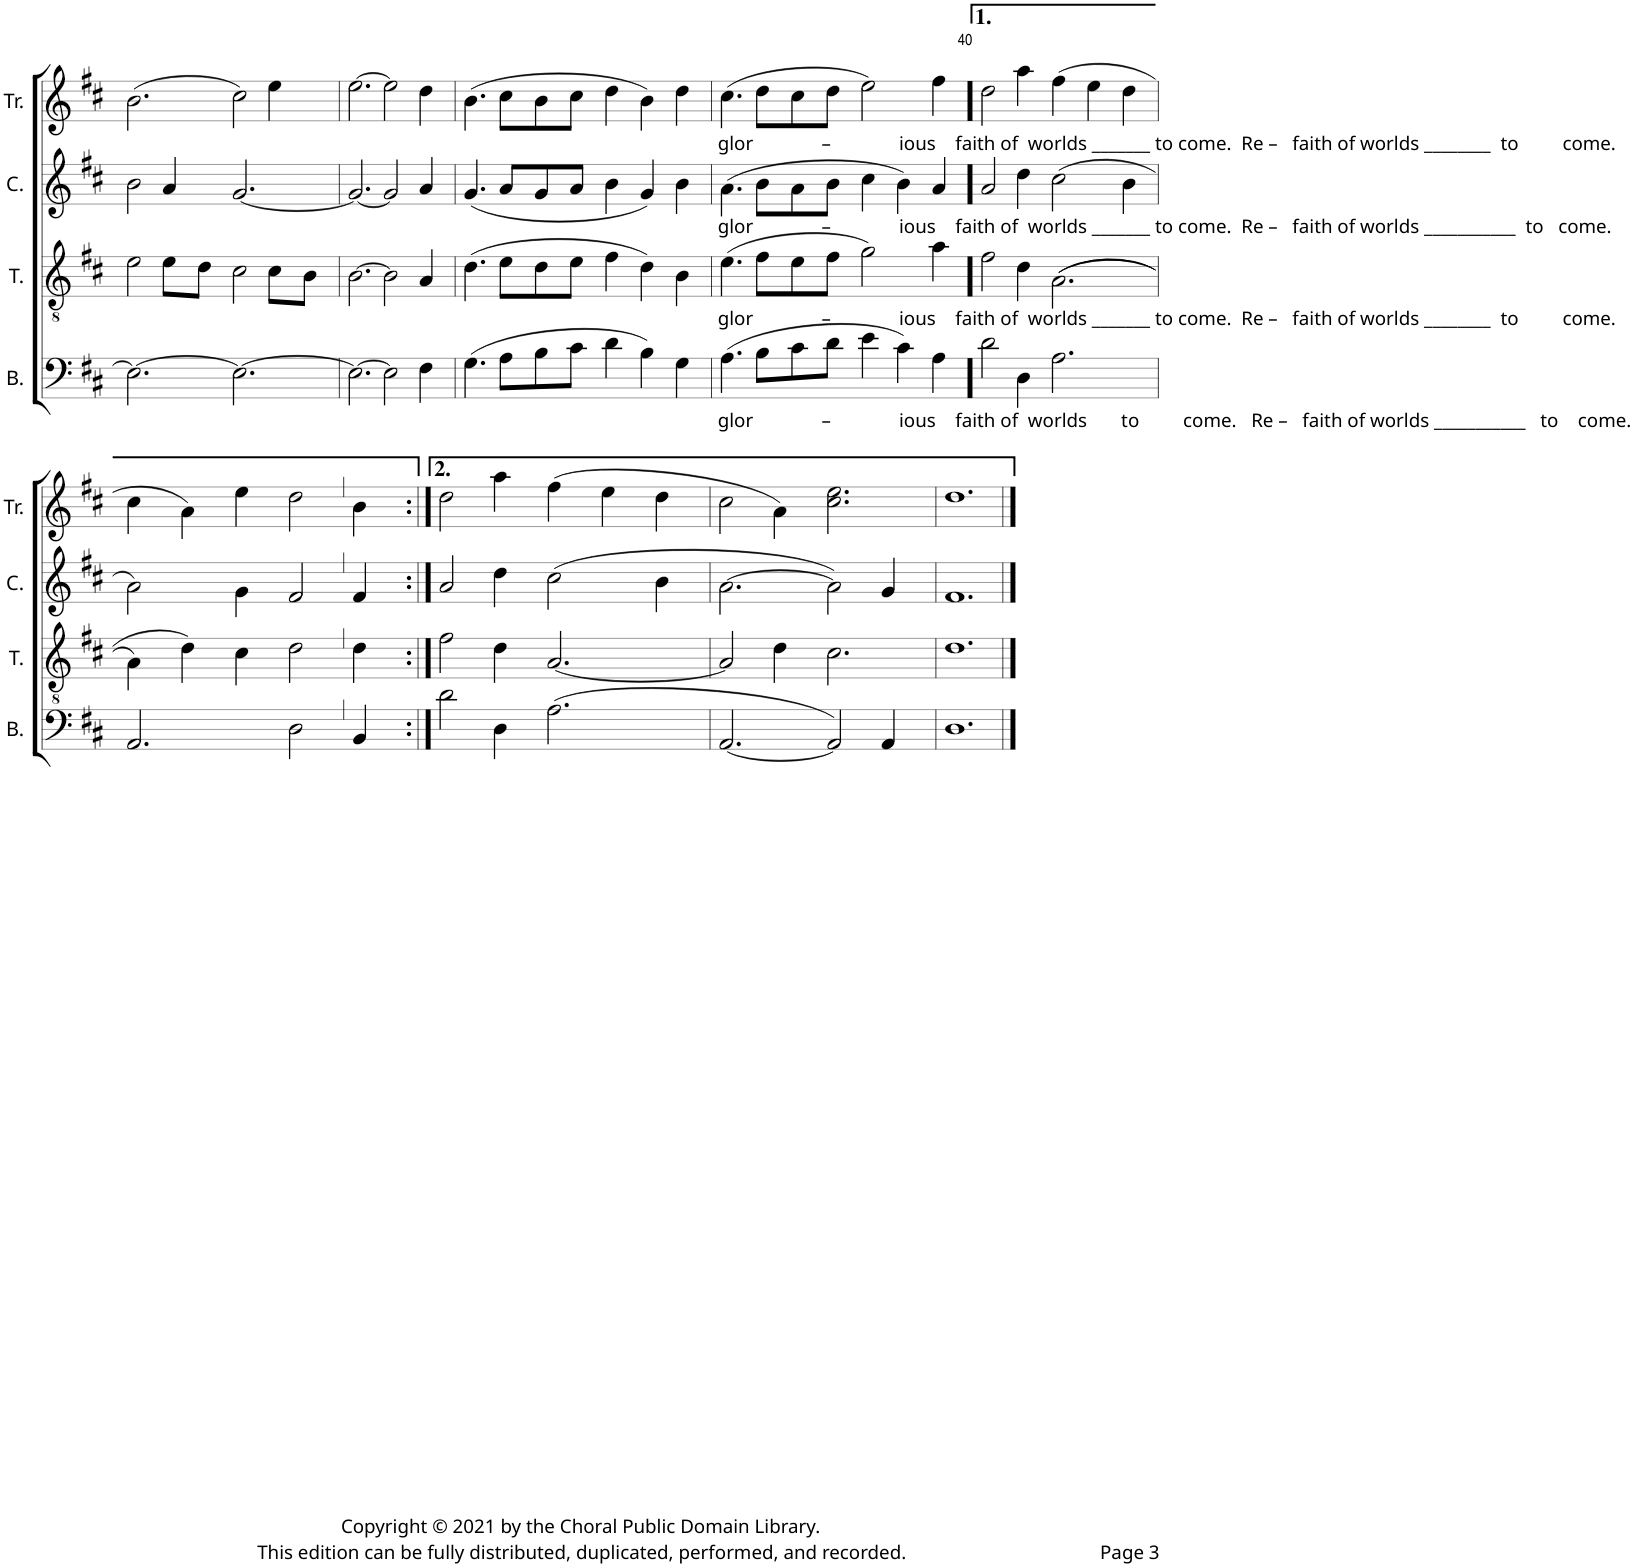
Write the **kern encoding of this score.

**kern	**kern	**kern	**kern
*part4	*part3	*part2	*part1
*staff4	*staff3	*staff2	*staff1
*I"B.	*I"T.	*I"C.	*I"Tr.
*I'B.	*I'T.	*I'C.	*I'Tr.
!!LO:PB:g=z
*clefF4	*clefGv2	*clefG2	*clefG2
*k[f#c#]	*k[f#c#]	*k[f#c#]	*k[f#c#]
*M6/4	*M6/4	*M6/4	*M6/4
=36	=36	=36	=36
2.E\_	2e\	2b\	(2.b\
.	8e\L	4a/	.
.	8d\J	.	.
2.E\_	2c#\	[2.g/	2cc#\)
.	8c#\L	.	4ee\
.	8B\J	.	.
=37	=37	=37	=37
2.E\_	[2.B\	2.g/_	[2.ee\
2E\]	2B\]	2g/]	2ee\]
4F#\	4A/	4a/	4dd\
=38	=38	=38	=38
(4.G\	(4.d\	(<4.g/	(4.b\
8A\L	8e\L	8a/L	8cc#\L
8B\	8d\	8g/	8b\
8c#\J	8e\J	8a/J	8cc#\J
4d\	4f#\	4b\	4dd\
4B\)	4d\)	4g/)	4b\)
4G\	4B\	4b\	4dd\
=39	=39	=39	=39
!	!	!	!LO:TX:b:t=glor              –              ious    faith of  worlds _______ to come.  Re –   faith of worlds ________  to         come.
!	!	!LO:TX:b:t=glor              –              ious    faith of  worlds _______ to come.  Re –   faith of worlds ___________  to   come.	!
!	!LO:TX:b:t=glor              –              ious    faith of  worlds _______ to come.  Re –   faith of worlds ________  to         come.	!	!
!LO:TX:b:t=glor              –              ious    faith of  worlds       to         come.   Re –   faith of worlds ___________   to    come.	!	!	!
(4.A\	(4.e\	(4.a\	(4.cc#\
8B\L	8f#\L	8b\L	8dd\L
8c#\	8e\	8a\	8cc#\
8d\J	8f#\J	8b\J	8dd\J
4e\	2g\)	4cc#\	2ee\)
4c#\)	.	4b\)	.
4A\	4a\	4a/	4ff#\
=40!	=40!	=40!	=40!
2d\	2f#\	2a/	2dd\
4D\	4d\	4dd\	4aa\
2.A\	((2.A\	(2cc#\	(4ff#\
.	.	.	4ee\
.	.	4b\	4dd\
!!LO:LB:g=z
=41	=41	=41	=41
2.AA/	4A\)	2a\)	4cc#\
.	4d\)	.	4a\)
.	4c#\	4g\	4ee\
2D\	2d\	2f#/	2dd\
4BB/	4d\	4f#/	4b\
=42:|!	=42:|!	=42:|!	=42:|!
2d\	2f#\	2a/	2dd\
4D\	4d\	4dd\	4aa\
(2.A\	[2.A/	(2cc#\	(4ff#\
.	.	.	4ee\
.	.	4b\	4dd\
=43	=43	=43	=43
[2.AA/	2A/]	[2.a\	2cc#\
.	4d\	.	4a\)
2AA/])	2.c#\	2a\])	2.cc#\ 2.ee\
4AA/	.	4g/	.
=44	=44	=44	=44
1.D	1.d	1.f#	1.dd
==	==	==	==
*-	*-	*-	*-
